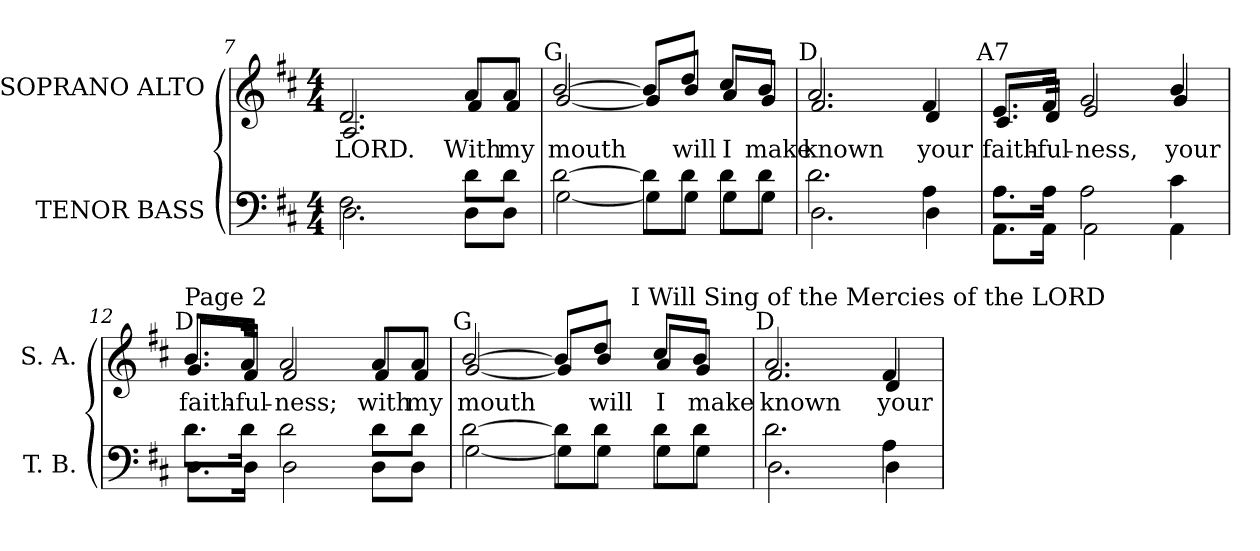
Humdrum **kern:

**kern	**kern	**text
*part2	*part1	*part1
*staff2	*staff1	*staff1
*I"TENOR BASS	*I"SOPRANO ALTO	*
*I'T. B.	*I'S. A.	*
*clefF4	*clefG2	*
*k[f#c#]	*k[f#c#]	*
*D:	*D:	*
*M4/4	*M4/4	*
=7	=7	=7
*^	*	*
!	!	!LO:TX:a:cj:t=D	!
!	!	!	!LO:LY:b:color=#000000
*	*	*^	*
2.F#i\	2.Di\	2.di/	2.Ai/	LORD.
!!LO:LB:g=z	!!
=8-	=8-	=8-	=8-	=8-
!	!	!	!	!LO:LY:b:color=#000000
8di\L	8Di\L	8ai/L	8f#i/L	With
!	!	!	!	!LO:LY:b:color=#000000
8di\J	8Di\J	8ai/J	8f#i/J	my
=9	=9	=9	=9	=9
!	!	!LO:TX:a:cj:t=G	!	!
!	!	!	!	!LO:LY:b:color=#000000
[2di\	[2Gi\	[2bi/	[2gi/	mouth
8di\L]	8Gi\L]	8bi/L]	8gi/L]	.
!	!	!	!	!LO:LY:b:color=#000000
8di\J	8Gi\J	8ddi/J	8bi/J	will
!	!	!	!	!LO:LY:b:color=#000000
8di\L	8Gi\L	8cc#i/L	8ai/L	I
!	!	!	!	!LO:LY:b:color=#000000
8di\J	8Gi\J	8bi/J	8gi/J	make
=10	=10	=10	=10	=10
!	!	!LO:TX:a:cj:t=D	!	!
!	!	!	!	!LO:LY:b:color=#000000
2.di\	2.Di\	2.ai/	2.f#i/	known
!	!	!	!	!LO:LY:b:color=#000000
4Ai\	4Di\	4f#i/	4di/	your
=11	=11	=11	=11	=11
!	!	!LO:TX:a:cj:t=A7	!	!
!	!	!	!	!LO:LY:b:color=#000000
8.Ai\L	8.AAi\L	8.ei/L	8.c#i/L	faith-
!	!	!	!	!LO:LY:b:color=#000000
16Ai\Jk	16AAi\Jk	16f#i/Jk	16di/Jk	-ful-
!	!	!	!	!LO:LY:b:color=#000000
2Ai\	2AAi\	2gi/	2ei/	-ness,
!	!	!	!	!LO:LY:b:color=#000000
4c#i\	4AAi\	4bi/	4gi/	your
!!LO:PB:g=z	!!
=12	=12	=12	=12	=12
!	!	!LO:TX:a:t=Page 2	!	!
!	!	!LO:TX:a:cj:t=D	!	!
!	!	!	!	!LO:LY:b:color=#000000
8.di\L	8.Di\L	8.bi/L	8.gi/L	faith-
!	!	!	!	!LO:LY:b:color=#000000
16di\Jk	16Di\Jk	16ai/Jk	16f#i/Jk	-ful-
!	!	!	!	!LO:LY:b:color=#000000
2di\	2Di\	2ai/	2f#i/	-ness;
!	!	!	!	!LO:LY:b:color=#000000
8di\L	8Di\L	8ai/L	8f#i/L	with
!	!	!	!	!LO:LY:b:color=#000000
8di\J	8Di\J	8ai/J	8f#i/J	my
*	*	*v	*v	*
=13	=13	=13	=13
*	*	*^	*
!	!	!LO:TX:a:cj:t=G	!	!
!	!	!	!	!LO:LY:b:color=#000000
*	*	*	*^	*
[2di\	[2Gi\	[2bi/	[2gi/	2ryy	mouth
8di\L]	8Gi\L]	8bi/L]	8gi/L]	8ryy	.
!	!	!	!	!	!LO:LY:b:color=#000000
8di\J	8Gi\J	8ddi/J	8bi/J	16ryy	will
.	.	.	.	128..ryy	.
!	!	!	!	!LO:TX:a:t=I Will Sing of the Mercies of the LORD	!
.	.	.	.	4ryy	.
!	!	!	!	!	!LO:LY:b:color=#000000
8di\L	8Gi\L	8cc#i/L	8ai/L	.	I
!	!	!	!	!	!LO:LY:b:color=#000000
8di\J	8Gi\J	8bi/J	8gi/J	.	make
.	.	.	.	32ryy	.
.	.	.	.	64ryy	.
.	.	.	.	512ryy	.
*	*	*v	*v	*v	*
=14	=14	=14	=14
*	*	*^	*
*	*	*	*^	*
!	!	!LO:TX:a:cj:t=D	!	!	!
!	!	!	!	!	!LO:LY:b:color=#000000
*	*	*	*v	*v	*
2.di\	2.Di\	2.ai/	2.f#i/	known
!	!	!	!	!LO:LY:b:color=#000000
4Ai\	4Di\	4f#i/	4di/	your
*v	*v	*	*	*
*	*v	*v	*
=	=	=
*-	*-	*-
